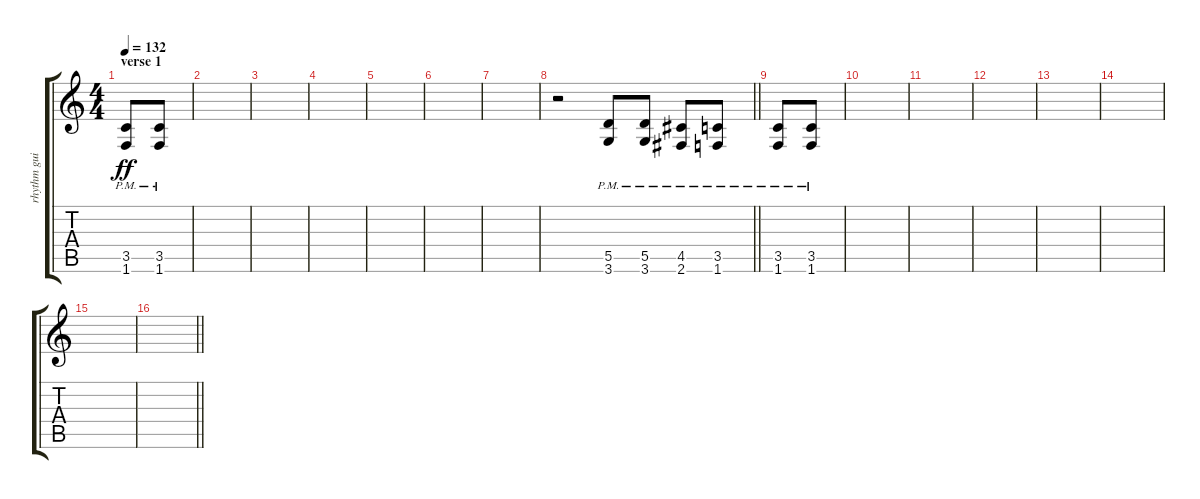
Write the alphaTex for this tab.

\track ("rhythm guitar" "rhythm gui") {instrument distortionguitar}
\staff {score tabs}
\tuning (E4 B3 G3 D3 A2 E2) {hide}
\ts (4 4)
\section ("" "verse 1")
\tempo 132
\clef g2
\ks c
(3.5{pm} 1.6{pm}).8{dy ff} (3.5{pm} 1.6{pm}).8 |
|
|
|
|
|
|
\barLineRight lightlight
r.2 (5.5{pm} 3.6{pm}).8 (5.5{pm} 3.6{pm}).8 (4.5{pm} 2.6{pm}).8 (3.5{pm} 1.6{pm}).8 |
\section ("" "")
(3.5{pm} 1.6{pm}).8 (3.5{pm} 1.6{pm}).8 |
|
|
|
|
|
|
\barLineRight lightlight
